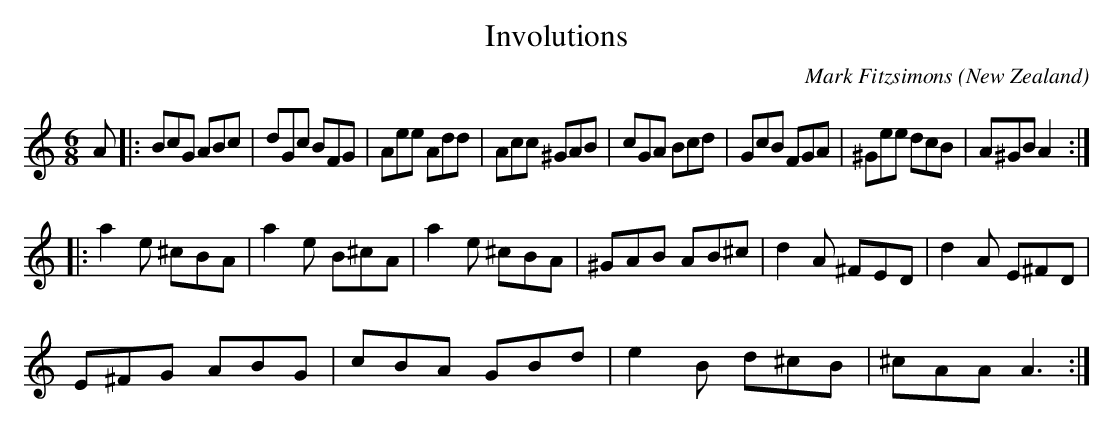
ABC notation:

X:1
T:Involutions
C:Mark Fitzsimons
M:6/8
O:New Zealand
K:A min
A|:\
BcG ABc | dGc BFG | Aee Add | Acc ^GAB |\
cGA Bcd | GcB FGA | ^Gee dcB| A^GB A2 ::
a2e ^cBA|a2e B^cA | a2e ^cBA|^GAB AB^c| \
d2A ^FED|d2A E^FD |
E^FG ABG| cBA GBd | \
e2B d^cB|^cAA A3:|
